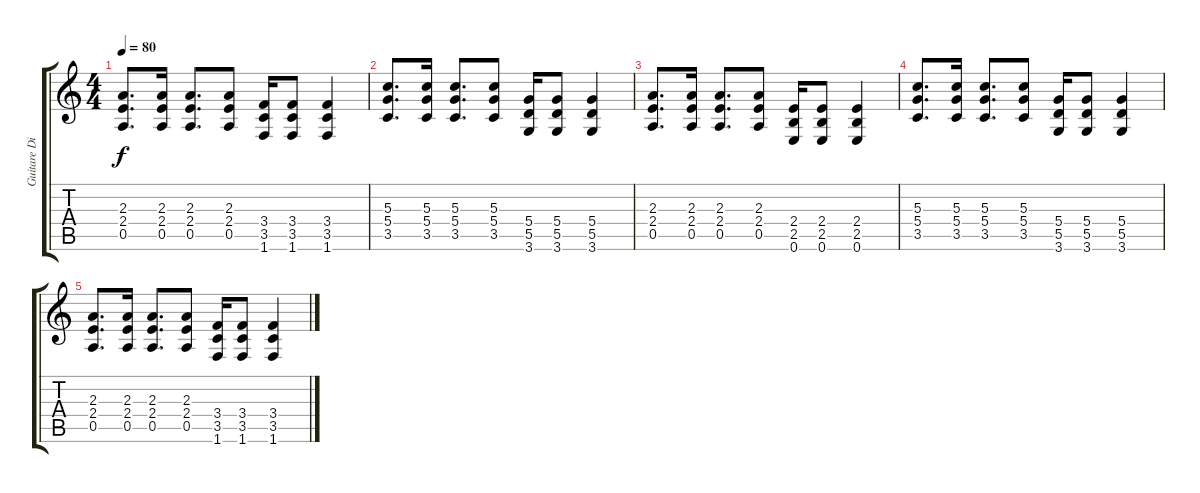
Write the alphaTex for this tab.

\track ("Guitare Disto" "Guitare Di") {instrument distortionguitar}
\staff {score tabs}
\tuning (E4 B3 G3 D3 A2 E2) {hide}
\ts (4 4)
\tempo 80
\clef g2
\ks c
(2.3 2.4 0.5).8{d dy f} (2.3 2.4 0.5).16 (2.3 2.4 0.5).8{d} (2.3 2.4 0.5).8 (3.4 3.5 1.6).16 (3.4 3.5 1.6).8 (3.4 3.5 1.6).4 |
(5.3 5.4 3.5).8{d instrument distortionguitar} (5.3 5.4 3.5).16 (5.3 5.4 3.5).8{d} (5.3 5.4 3.5).8 (5.4 5.5 3.6).16 (5.4 5.5 3.6).8 (5.4 5.5 3.6).4 |
(2.3 2.4 0.5).8{d volume 8} (2.3 2.4 0.5).16 (2.3 2.4 0.5).8{d} (2.3 2.4 0.5).8 (2.4 2.5 0.6).16 (2.4 2.5 0.6).8 (2.4 2.5 0.6).4 |
(5.3 5.4 3.5).8{d volume 3} (5.3 5.4 3.5).16 (5.3 5.4 3.5).8{d} (5.3 5.4 3.5).8 (5.4 5.5 3.6).16 (5.4 5.5 3.6).8 (5.4 5.5 3.6).4 |
(2.3 2.4 0.5).8{d volume 0} (2.3 2.4 0.5).16 (2.3 2.4 0.5).8{d} (2.3 2.4 0.5).8 (3.4 3.5 1.6).16 (3.4 3.5 1.6).8 (3.4 3.5 1.6).4
